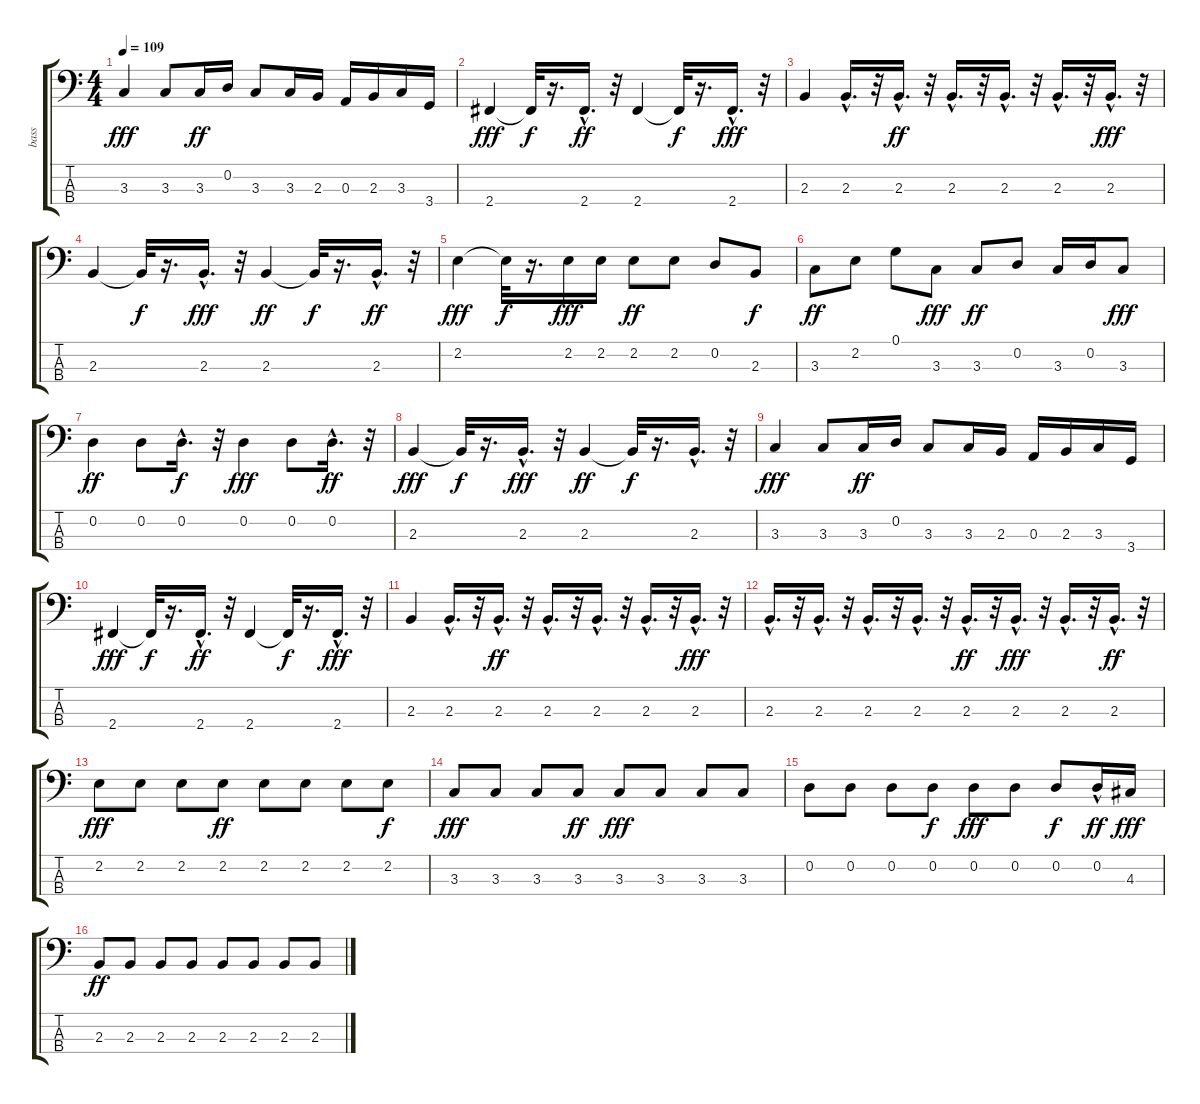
\track ("bass" "bass") {instrument electricbasspick}
\staff {score tabs}
\tuning (G2 D2 A1 E1) {hide}
\ts (4 4)
\tempo 109
\clef f4
\ks c
3.3.4{dy fff} 3.3.8 3.3.16{dy ff} 0.2.16 3.3.8 3.3.16 2.3.16 0.3.16 2.3.16 3.3.16 3.4.16 |
2.4.4{dy fff} 2.4{t}.32{dy f} r.16{d} 2.4{hac}.16{d dy ff} r.32 2.4.4 2.4{t}.32{dy f} r.16{d} 2.4{hac}.16{d dy fff} r.32 |
2.3.4 2.3{hac}.16{d} r.32 2.3{hac}.16{d dy ff} r.32 2.3{hac}.16{d} r.32 2.3{hac}.16{d} r.32 2.3{hac}.16{d} r.32 2.3{hac}.16{d dy fff} r.32 |
2.3.4 2.3{t}.32{dy f} r.16{d} 2.3{hac}.16{d dy fff} r.32 2.3.4{dy ff} 2.3{t}.32{dy f} r.16{d} 2.3{hac}.16{d dy ff} r.32 |
2.2.4{dy fff} 2.2{t}.32{dy f} r.16{d} 2.2.16{dy fff} 2.2.16 2.2.8{dy ff} 2.2.8 0.2.8 2.3.8{dy f} |
3.3.8{dy ff} 2.2.8 0.1.8 3.3.8{dy fff} 3.3.8{dy ff} 0.2.8 3.3.16 0.2.16 3.3.8{dy fff} |
0.2.4{dy ff} 0.2.8 0.2{hac}.16{d dy f} r.32 0.2.4{dy fff} 0.2.8 0.2{hac}.16{d dy ff} r.32 |
2.3.4{dy fff} 2.3{t}.32{dy f} r.16{d} 2.3{hac}.16{d dy fff} r.32 2.3.4{dy ff} 2.3{t}.32{dy f} r.16{d} 2.3{hac}.16{d} r.32 |
3.3.4{dy fff} 3.3.8 3.3.16{dy ff} 0.2.16 3.3.8 3.3.16 2.3.16 0.3.16 2.3.16 3.3.16 3.4.16 |
2.4.4{dy fff} 2.4{t}.32{dy f} r.16{d} 2.4{hac}.16{d dy ff} r.32 2.4.4 2.4{t}.32{dy f} r.16{d} 2.4{hac}.16{d dy fff} r.32 |
2.3.4 2.3{hac}.16{d} r.32 2.3{hac}.16{d dy ff} r.32 2.3{hac}.16{d} r.32 2.3{hac}.16{d} r.32 2.3{hac}.16{d} r.32 2.3{hac}.16{d dy fff} r.32 |
2.3{hac}.16{d} r.32 2.3{hac}.16{d} r.32 2.3{hac}.16{d} r.32 2.3{hac}.16{d} r.32 2.3{hac}.16{d dy ff} r.32 2.3{hac}.16{d dy fff} r.32 2.3{hac}.16{d} r.32 2.3{hac}.16{d dy ff} r.32 |
2.2.8{dy fff} 2.2.8 2.2.8 2.2.8{dy ff} 2.2.8 2.2.8 2.2.8 2.2.8{dy f} |
3.3.8{dy fff} 3.3.8 3.3.8 3.3.8{dy ff} 3.3.8{dy fff} 3.3.8 3.3.8 3.3.8 |
0.2.8 0.2.8 0.2.8 0.2.8{dy f} 0.2.8{dy fff} 0.2.8 0.2.8{dy f} 0.2{hac}.16{dy ff} 4.3.16{dy fff} |
2.3.8{dy ff} 2.3.8 2.3.8 2.3.8 2.3.8 2.3.8 2.3.8 2.3.8
